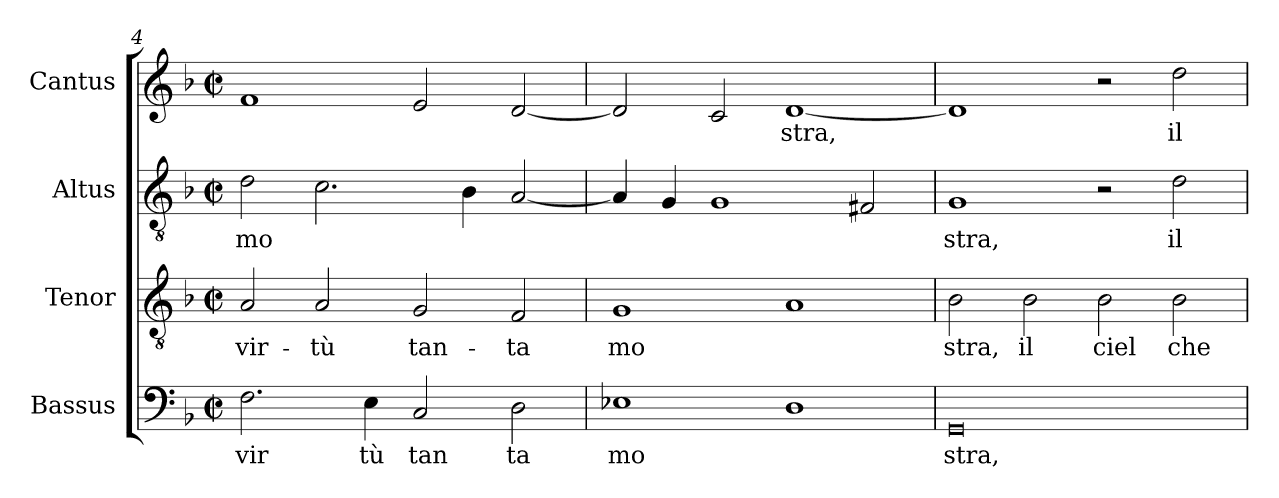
**kern	**text	**kern	**text	**kern	**text	**kern	**text
*part4	*part4	*part3	*part3	*part2	*part2	*part1	*part1
*staff4	*staff4	*staff3	*staff3	*staff2	*staff2	*staff1	*staff1
*I"Bassus	*	*I"Tenor	*	*I"Altus	*	*I"Cantus	*
*clefF4	*	*clefGv2	*	*clefGv2	*	*clefG2	*
*k[b-]	*	*k[b-]	*	*k[b-]	*	*k[b-]	*
*F:	*	*F:	*	*F:	*	*F:	*
*M2/2	*	*M2/2	*	*M2/2	*	*M2/2	*
*met(c|)	*	*met(c|)	*	*met(c|)	*	*met(c|)	*
=4	=4	=4	=4	=4	=4	=4	=4
!	!LO:LY:b:cj	!	!LO:LY:b:cj	!	!LO:LY:b:cj	!	!LO:LY:b:cj
2.F\	vir	2A/	vir-	2d\	mo	1f	.
!	!	!	!LO:LY:b:cj	!	!LO:LY:b:cj	!	!
.	.	2A/	-tù	2.c\	.	.	.
!	!LO:LY:b:cj	!	!	!	!	!	!
4E\	tù	.	.	.	.	.	.
!	!LO:LY:b:cj	!	!LO:LY:b:cj	!	!	!	!LO:LY:b:cj
2C/	tan	2G/	tan-	.	.	2e/	.
!	!	!	!	!	!LO:LY:b:cj	!	!
.	.	.	.	4B-\	.	.	.
!	!LO:LY:b:cj	!	!LO:LY:b:cj	!	!LO:LY:b:cj	!	!LO:LY:b:cj
2D\	ta	2F/	-ta	[<2A/	.	[<2d/	.
=5	=5	=5	=5	=5	=5	=5	=5
!	!LO:LY:b:cj	!	!LO:LY:b:cj	!	!LO:LY:b:cj	!	!LO:LY:b:cj
1E-	mo	1G	mo-	4A/]	.	2d/]	.
!	!	!	!	!	!LO:LY:b:cj	!	!
.	.	.	.	4G/	.	.	.
!	!	!	!	!	!LO:LY:b:cj	!	!LO:LY:b:cj
.	.	.	.	1G	.	2c/	.
!	!LO:LY:b:cj	!	!LO:LY:b:cj	!	!	!	!LO:LY:b:cj
1D	.	1A	--	.	.	[<1d	stra,
!	!	!	!	!	!LO:LY:b:cj	!	!
.	.	.	.	2F#/	.	.	.
!!LO:LB:g=z
=6	=6	=6	=6	=6	=6	=6	=6
!	!LO:LY:b:cj	!	!LO:LY:b:cj	!	!LO:LY:b:cj	!	!LO:LY:b:cj
0GG	stra,	2B-\	-stra,	1G	stra,	1d]	.
!	!	!	!LO:LY:b:cj	!	!	!	!
.	.	2B-\	il	.	.	.	.
!	!	!	!LO:LY:b:cj	!	!	!	!
.	.	2B-\	ciel	2r	.	2r	.
!	!	!	!LO:LY:b:cj	!	!LO:LY:b:cj	!	!LO:LY:b:cj
.	.	2B-\	che	2d\	il	2dd\	il
=	=	=	=	=	=	=	=
*-	*-	*-	*-	*-	*-	*-	*-
